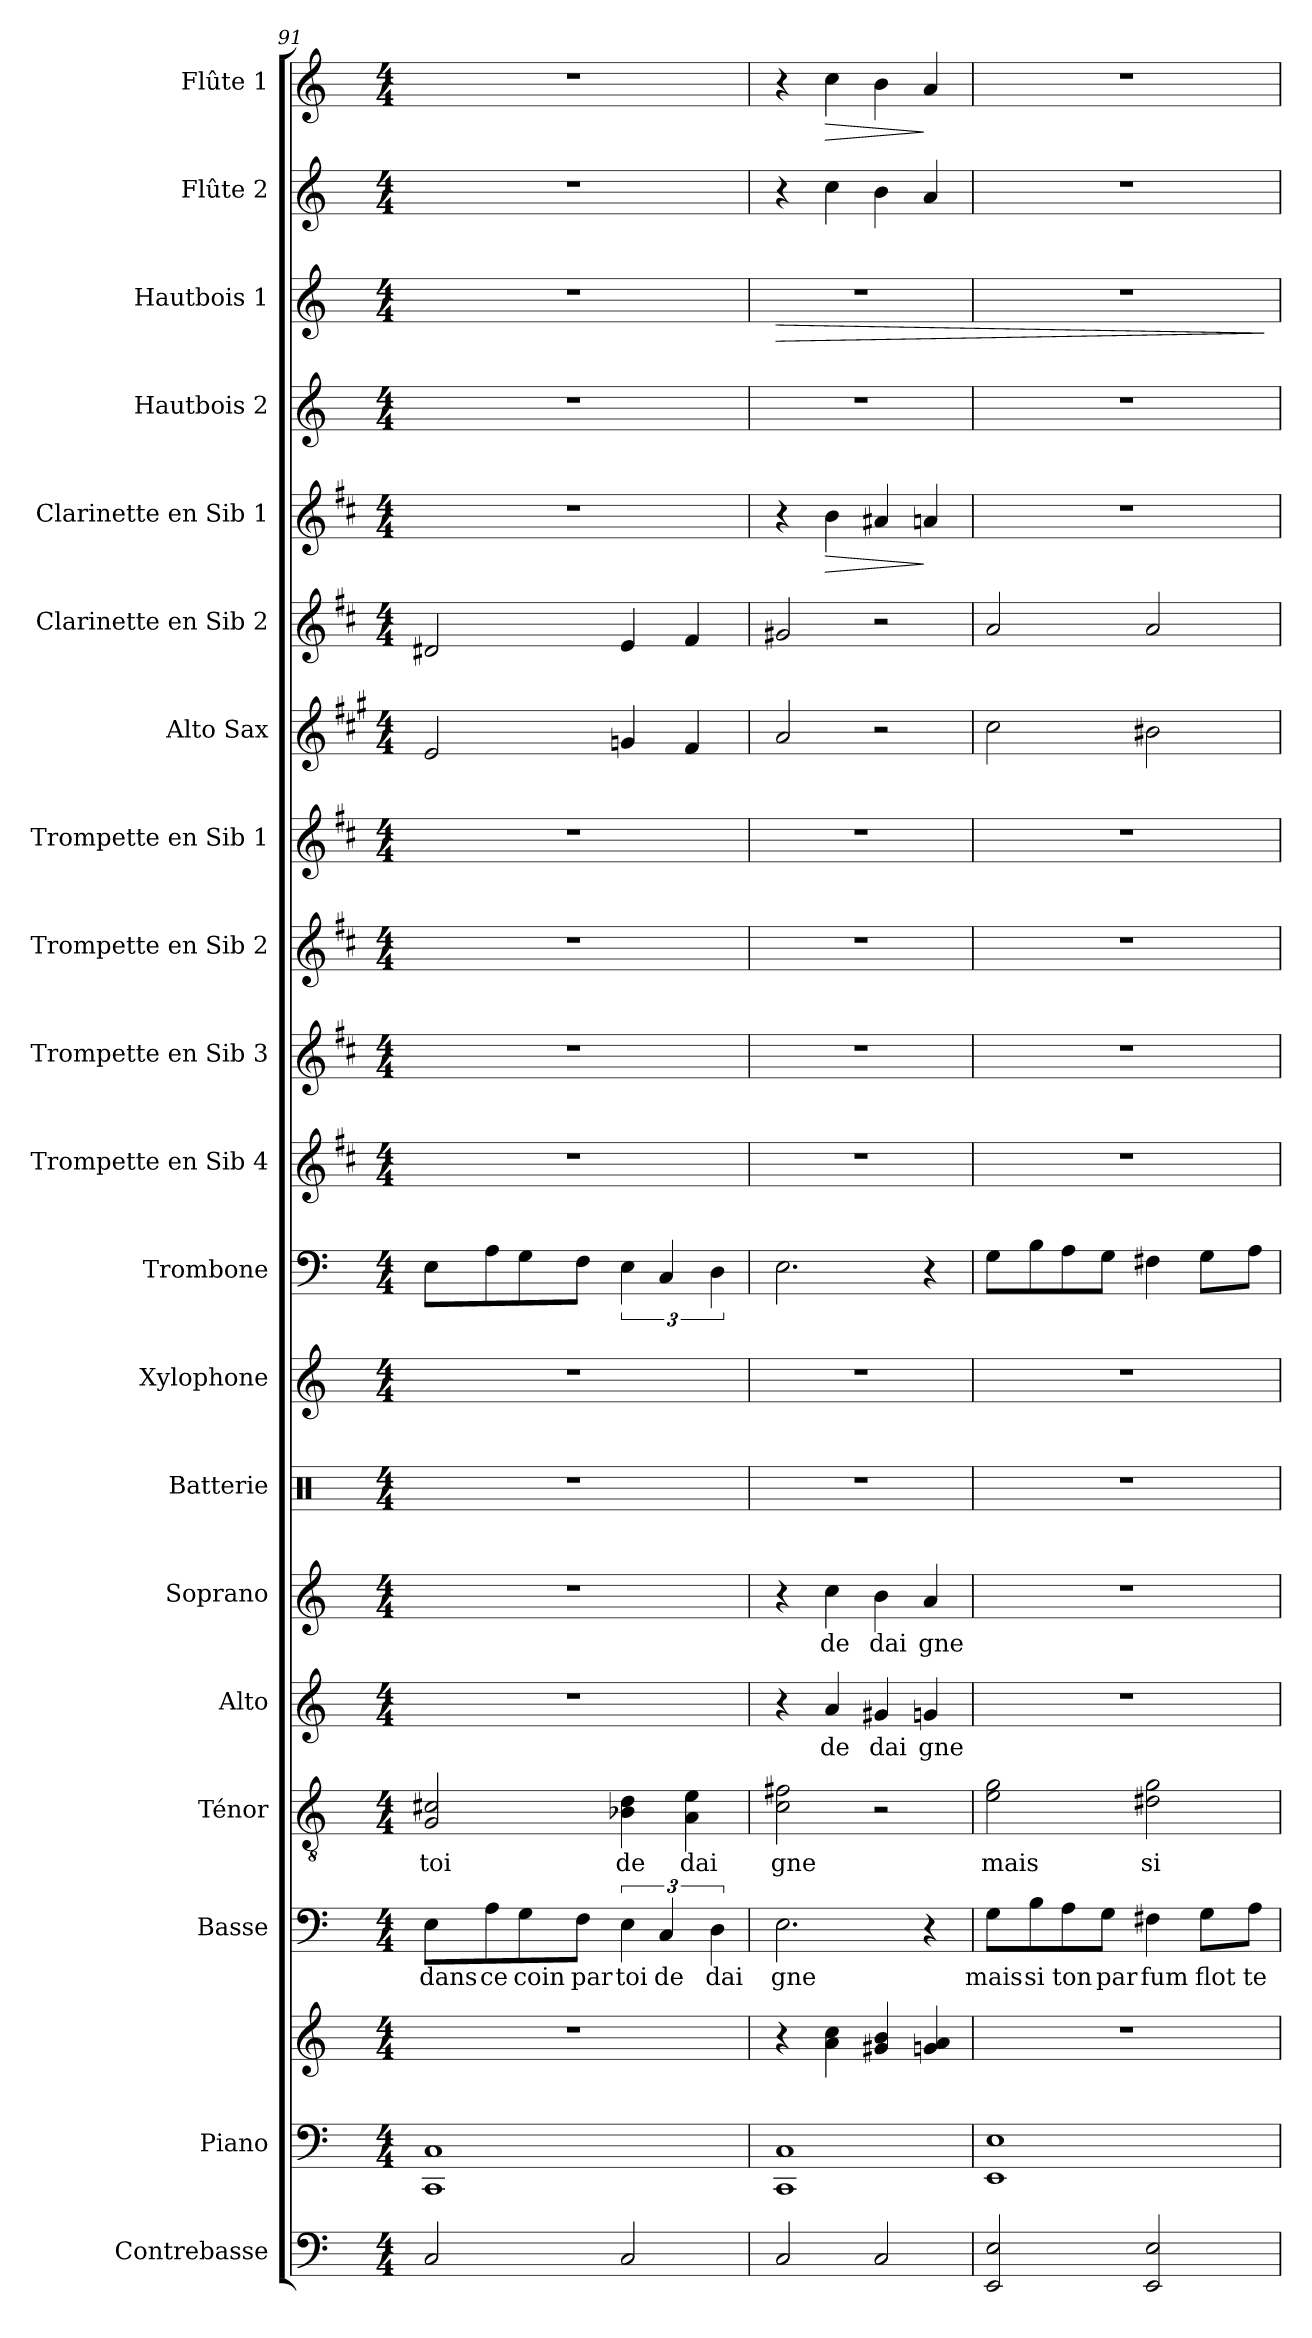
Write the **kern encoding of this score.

**kern	**kern	**kern	**kern	**text	**kern	**text	**kern	**text	**kern	**text	**kern	**kern	**kern	**kern	**kern	**kern	**kern	**kern	**kern	**kern	**dynam	**kern	**kern	**dynam	**kern	**kern	**dynam
*part20	*part19	*part19	*part18	*part18	*part17	*part17	*part16	*part16	*part15	*part15	*part14	*part13	*part12	*part11	*part10	*part9	*part8	*part7	*part6	*part5	*part5	*part4	*part3	*part3	*part2	*part1	*part1
*staff21	*staff20	*staff19	*staff18	*staff18	*staff17	*staff17	*staff16	*staff16	*staff15	*staff15	*staff14	*staff13	*staff12	*staff11	*staff10	*staff9	*staff8	*staff7	*staff6	*staff5	*staff5	*staff4	*staff3	*staff3	*staff2	*staff1	*staff1
*I"Contrebasse	*I"Piano	*	*I"Basse	*	*I"Ténor	*	*I"Alto	*	*I"Soprano	*	*I"Batterie	*I"Xylophone	*I"Trombone	*I"Trompette en Sib 4	*I"Trompette en Sib 3	*I"Trompette en Sib 2	*I"Trompette en Sib 1	*I"Alto Sax	*I"Clarinette en Sib 2	*I"Clarinette en Sib 1	*	*I"Hautbois 2	*I"Hautbois 1	*	*I"Flûte 2	*I"Flûte 1	*
*I'Cb.	*I'Pno	*	*I'Ba.	*	*I'T	*	*I'A	*	*I'S	*	*I'Batt.	*I'Xyl.	*I'Trb.	*I'Trp. (Sib) 4	*I'Trp. (Sib) 3	*I'Trp. (Sib) 2	*I'Trp. (Sib) 1	*I'A. Sx.	*I'Cl. (Sib) 2	*I'Cl. (Sib) 1	*	*I'Hb. 2	*I'Hb. 1	*	*I'Fl. 2	*I'Fl. 1	*
*clefF4	*clefF4	*clefG2	*clefF4	*	*clefGv2	*	*clefG2	*	*clefG2	*	*clefX	*clefG2	*clefF4	*clefG2	*clefG2	*clefG2	*clefG2	*clefG2	*clefG2	*clefG2	*	*clefG2	*clefG2	*	*clefG2	*clefG2	*
*ITrd7c12	*	*	*	*	*	*	*	*	*	*	*	*ITrd-7c-12	*	*ITrd1c2	*ITrd1c2	*ITrd1c2	*ITrd1c2	*ITrd5c9	*ITrd1c2	*ITrd1c2	*	*	*	*	*	*	*
*k[]	*k[]	*k[]	*k[]	*	*k[]	*	*k[]	*	*k[]	*	*k[]	*k[]	*k[]	*k[]	*k[]	*k[]	*k[]	*k[]	*k[]	*k[]	*	*k[]	*k[]	*	*k[]	*k[]	*
*C:	*C:	*C:	*C:	*	*C:	*	*C:	*	*C:	*	*C:	*C:	*C:	*C:	*C:	*C:	*C:	*C:	*C:	*C:	*	*C:	*C:	*	*C:	*C:	*
*M4/4	*M4/4	*M4/4	*M4/4	*	*M4/4	*	*M4/4	*	*M4/4	*	*M4/4	*M4/4	*M4/4	*M4/4	*M4/4	*M4/4	*M4/4	*M4/4	*M4/4	*M4/4	*	*M4/4	*M4/4	*	*M4/4	*M4/4	*
=91	=91	=91	=91	=91	=91	=91	=91	=91	=91	=91	=91	=91	=91	=91	=91	=91	=91	=91	=91	=91	=91	=91	=91	=91	=91	=91	=91
!	!	!	!	!LO:LY:b	!	!	!	!	!	!	!	!	!	!	!	!	!	!	!	!	!	!	!	!	!	!	!
!	!	!	!	!	!	!LO:LY:b	!	!	!	!	!	!	!	!	!	!	!	!	!	!	!	!	!	!	!	!	!
2CC/	1CC 1C	1r	8E\L	dans	2G/ 2c#X/	toi	1r	.	1r	.	1r	1r	8E\L	1r	1r	1r	1r	2G/	2c#X/	1r	.	1r	1r	.	1r	1r	.
!	!	!	!	!LO:LY:b	!	!	!	!	!	!	!	!	!	!	!	!	!	!	!	!	!	!	!	!	!	!	!
.	.	.	8A\	ce	.	.	.	.	.	.	.	.	8A\	.	.	.	.	.	.	.	.	.	.	.	.	.	.
!	!	!	!	!LO:LY:b	!	!	!	!	!	!	!	!	!	!	!	!	!	!	!	!	!	!	!	!	!	!	!
.	.	.	8G\	coin	.	.	.	.	.	.	.	.	8G\	.	.	.	.	.	.	.	.	.	.	.	.	.	.
!	!	!	!	!LO:LY:b	!	!	!	!	!	!	!	!	!	!	!	!	!	!	!	!	!	!	!	!	!	!	!
.	.	.	8F\J	par	.	.	.	.	.	.	.	.	8F\J	.	.	.	.	.	.	.	.	.	.	.	.	.	.
!	!	!	!	!LO:LY:b	!	!	!	!	!	!	!	!	!	!	!	!	!	!	!	!	!	!	!	!	!	!	!
!	!	!	!	!	!	!LO:LY:b	!	!	!	!	!	!	!	!	!	!	!	!	!	!	!	!	!	!	!	!	!
2CC/	.	.	6E\	toi	4B-X\ 4d\	de	.	.	.	.	.	.	6E\	.	.	.	.	4B-X/	4d/	.	.	.	.	.	.	.	.
!	!	!	!	!LO:LY:b	!	!	!	!	!	!	!	!	!	!	!	!	!	!	!	!	!	!	!	!	!	!	!
.	.	.	6C/	de	.	.	.	.	.	.	.	.	6C/	.	.	.	.	.	.	.	.	.	.	.	.	.	.
!	!	!	!	!	!	!LO:LY:b	!	!	!	!	!	!	!	!	!	!	!	!	!	!	!	!	!	!	!	!	!
.	.	.	.	.	4A\ 4e\	dai	.	.	.	.	.	.	.	.	.	.	.	4A/	4e/	.	.	.	.	.	.	.	.
!	!	!	!	!LO:LY:b	!	!	!	!	!	!	!	!	!	!	!	!	!	!	!	!	!	!	!	!	!	!	!
.	.	.	6D\	dai	.	.	.	.	.	.	.	.	6D\	.	.	.	.	.	.	.	.	.	.	.	.	.	.
=92	=92	=92	=92	=92	=92	=92	=92	=92	=92	=92	=92	=92	=92	=92	=92	=92	=92	=92	=92	=92	=92	=92	=92	=92	=92	=92	=92
!	!	!	!	!LO:LY:b	!	!	!	!	!	!	!	!	!	!	!	!	!	!	!	!	!	!	!	!	!	!	!
!	!	!	!	!	!	!LO:LY:b	!	!	!	!	!	!	!	!	!	!	!	!	!	!	!	!	!	!LO:HP:b	!	!	!
2CC/	1CC 1C	4r	2.E\	gne	2c\ 2f#X\	gne	4r	.	4r	.	1r	1r	2.E\	1r	1r	1r	1r	2c/	2f#X/	4r	.	1r	1r	>	4r	4r	.
!	!	!	!	!	!	!	!	!LO:LY:b	!	!	!	!	!	!	!	!	!	!	!	!	!	!	!	!	!	!	!
!	!	!	!	!	!	!	!	!	!	!LO:LY:b	!	!	!	!	!	!	!	!	!	!	!LO:HP:b	!	!	!	!	!	!LO:HP:b
.	.	4a\ 4cc\	.	.	.	.	4a/	de	4cc\	de	.	.	.	.	.	.	.	.	.	4a\	>	.	.	.	4cc\	4cc\	>
!	!	!	!	!	!	!	!	!LO:LY:b	!	!	!	!	!	!	!	!	!	!	!	!	!	!	!	!	!	!	!
!	!	!	!	!	!	!	!	!	!	!LO:LY:b	!	!	!	!	!	!	!	!	!	!	!	!	!	!	!	!	!
2CC/	.	4g#X/ 4b/	.	.	2r	.	4g#X/	dai	4b\	dai	.	.	.	.	.	.	.	2r	2r	4g#X/	.	.	.	.	4b\	4b\	.
!	!	!	!	!	!	!	!	!LO:LY:b	!	!	!	!	!	!	!	!	!	!	!	!	!	!	!	!	!	!	!
!	!	!	!	!	!	!	!	!	!	!LO:LY:b	!	!	!	!	!	!	!	!	!	!	!	!	!	!	!	!	!
.	.	4gn/ 4a/	4r	.	.	.	4gn/	gne	4a/	gne	.	.	4r	.	.	.	.	.	.	4gn/	]	.	.	.	4a/	4a/	]
!!LO:PB:g=z
=93	=93	=93	=93	=93	=93	=93	=93	=93	=93	=93	=93	=93	=93	=93	=93	=93	=93	=93	=93	=93	=93	=93	=93	=93	=93	=93	=93
!	!	!	!	!LO:LY:b	!	!	!	!	!	!	!	!	!	!	!	!	!	!	!	!	!	!	!	!	!	!	!
!	!	!	!	!	!	!LO:LY:b	!	!	!	!	!	!	!	!	!	!	!	!	!	!	!	!	!	!	!	!	!
2EEE/ 2EE/	1EE 1E	1r	8G\L	mais	2e\ 2g\	mais	1r	.	1r	.	1r	1r	8G\L	1r	1r	1r	1r	2e\	2g/	1r	.	1r	1r	.	1r	1r	.
!	!	!	!	!LO:LY:b	!	!	!	!	!	!	!	!	!	!	!	!	!	!	!	!	!	!	!	!	!	!	!
.	.	.	8B\	si	.	.	.	.	.	.	.	.	8B\	.	.	.	.	.	.	.	.	.	.	.	.	.	.
!	!	!	!	!LO:LY:b	!	!	!	!	!	!	!	!	!	!	!	!	!	!	!	!	!	!	!	!	!	!	!
.	.	.	8A\	ton	.	.	.	.	.	.	.	.	8A\	.	.	.	.	.	.	.	.	.	.	.	.	.	.
!	!	!	!	!LO:LY:b	!	!	!	!	!	!	!	!	!	!	!	!	!	!	!	!	!	!	!	!	!	!	!
.	.	.	8G\J	par	.	.	.	.	.	.	.	.	8G\J	.	.	.	.	.	.	.	.	.	.	.	.	.	.
!	!	!	!	!LO:LY:b	!	!	!	!	!	!	!	!	!	!	!	!	!	!	!	!	!	!	!	!	!	!	!
!	!	!	!	!	!	!LO:LY:b	!	!	!	!	!	!	!	!	!	!	!	!	!	!	!	!	!	!	!	!	!
2EEE/ 2EE/	.	.	4F#X\	fum	2d#X\ 2g\	si	.	.	.	.	.	.	4F#X\	.	.	.	.	2d#X\	2g/	.	.	.	.	.	.	.	.
!	!	!	!	!LO:LY:b	!	!	!	!	!	!	!	!	!	!	!	!	!	!	!	!	!	!	!	!	!	!	!
.	.	.	8G\L	flot	.	.	.	.	.	.	.	.	8G\L	.	.	.	.	.	.	.	.	.	.	.	.	.	.
!	!	!	!	!LO:LY:b	!	!	!	!	!	!	!	!	!	!	!	!	!	!	!	!	!	!	!	!	!	!	!
.	.	.	8A\J	te	.	.	.	.	.	.	.	.	8A\J	.	.	.	.	.	.	.	.	.	.	.	.	.	.
.	.	.	.	.	.	.	.	.	.	.	.	.	.	.	.	.	.	.	.	.	.	.	.	]	.	.	.
=	=	=	=	=	=	=	=	=	=	=	=	=	=	=	=	=	=	=	=	=	=	=	=	=	=	=	=
*-	*-	*-	*-	*-	*-	*-	*-	*-	*-	*-	*-	*-	*-	*-	*-	*-	*-	*-	*-	*-	*-	*-	*-	*-	*-	*-	*-
